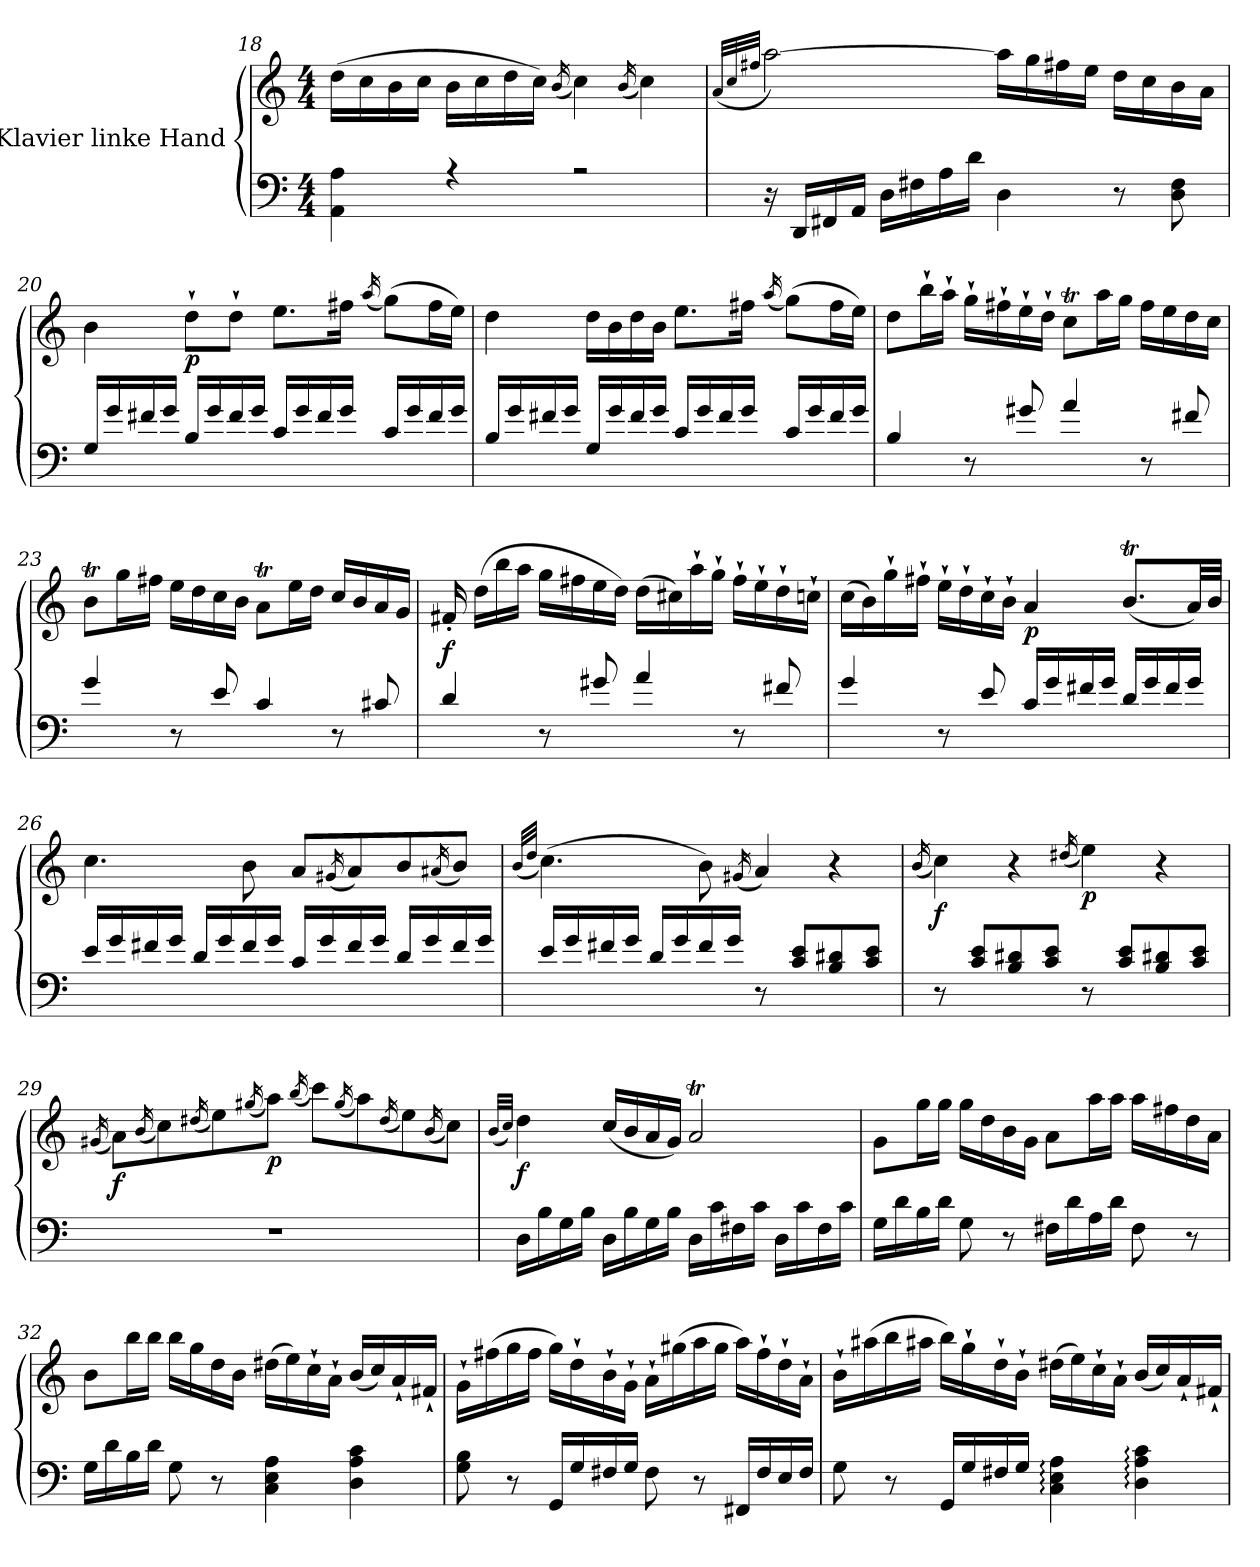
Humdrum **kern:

**kern	**kern	**dynam
*part1	*part1	*part1
*staff2	*staff1	*staff1/2
*I"Klavier linke Hand	*	*
*clefF4	*clefG2	*
*k[]	*k[]	*
*M4/4	*M4/4	*
=18	=18	=18
*^	*	*
1ryy	4AA\ 4A\	(>16dd\LL	.
.	.	16cc\	.
.	.	16b\	.
.	.	16cc\JJ	.
.	4rA	16b\LL	.
.	.	16cc\	.
.	.	16dd\	.
.	.	16cc\JJ)	.
.	.	(<16qb/	.
.	2rA	4cc\)	.
.	.	(<16qb/	.
.	.	4cc\)	.
*v	*v	*	*
!!LO:LB:g=z
=19	=19	=19
.	(<32qa/LLL	.
.	32qcc/	.
.	32qff#X/JJJ	.
16r	[2aa\)	.
16DD/LL	.	.
16FF#X/	.	.
16AA/JJ	.	.
16D\LL	.	.
16F#X\	.	.
16A\	.	.
16d\JJ	.	.
4D\	16aa\LL]	.
.	16gg\	.
.	16ff#\	.
.	16ee\JJ	.
8r	16dd\LL	.
.	16cc\	.
8D\ 8F#\	16b\	.
.	16a\JJ	.
=20	=20	=20
16G/LL	4b\	.
16g/	.	.
16f#X/	.	.
16g/JJ	.	.
!	!	!LO:DY:b
16B/LL	8dd`\L	p
16g/	.	.
16f#/	8dd`\J	.
16g/JJ	.	.
16c/LL	8.ee\L	.
16g/	.	.
16f#/	.	.
16g/JJ	16ff#X\Jk	.
.	(<16qaa/	.
16c/LL	(>8gg\L)	.
16g/	.	.
16f#/	16ff#\L	.
16g/JJ	16ee\JJ)	.
!!LO:LB:g=z
=21	=21	=21
16B/LL	4dd\	.
16g/	.	.
16f#X/	.	.
16g/JJ	.	.
16G/LL	16dd\LL	.
16g/	16b\	.
16f#/	16dd\	.
16g/JJ	16b\JJ	.
16c/LL	8.ee\L	.
16g/	.	.
16f#/	.	.
16g/JJ	16ff#X\Jk	.
.	(<16qaa/	.
16c/LL	(>8gg\L)	.
16g/	.	.
16f#/	16ff#\L	.
16g/JJ	16ee\JJ)	.
=22	=22	=22
4B/	8dd\L	.
.	16bb`\L	.
.	16aa`\JJ	.
8r	16gg`\LL	.
.	16ff#X`\	.
8g#X/	16ee`\	.
.	16dd`\JJ	.
4a/	8ccT\L	.
.	16aa\L	.
.	16gg\JJ	.
8r	16ff#\LL	.
.	16ee\	.
8f#X/	16dd\	.
.	16cc\JJ	.
=23	=23	=23
4g/	8bt\L	.
.	16gg\L	.
.	16ff#X\JJ	.
8r	16ee\LL	.
.	16dd\	.
8e/	16cc\	.
.	16b\JJ	.
4c/	8aT\L	.
.	16ee\L	.
.	16dd\JJ	.
8r	16cc/LL	.
.	16b/	.
8c#X/	16a/	.
.	16g/JJ	.
!!LO:LB:g=z
=24	=24	=24
!	!	!LO:DY:a=2
4d/	16f#X'/	f
.	(>16dd\LL	.
.	16bb\	.
.	16aa\JJ	.
8r	16gg\LL	.
.	16ff#X\	.
8g#X/	16ee\	.
.	16dd\JJ)	.
4a/	(>16dd\LL	.
.	16cc#X\)	.
.	16aa`\	.
.	16gg`\JJ	.
8r	16ff#`\LL	.
.	16ee`\	.
8f#X/	16dd`\	.
.	16ccn`\JJ	.
=25	=25	=25
4g/	(>16cc\LL	.
.	16b\)	.
.	16gg`\	.
.	16ff#X`\JJ	.
8r	16ee`\LL	.
.	16dd`\	.
8e/	16cc`\	.
.	16b`\JJ	.
!	!	!LO:DY:b
16c/LL	4a/	p
16g/	.	.
16f#X/	.	.
16g/JJ	.	.
16d/LL	(<8.bt/L	.
16g/	.	.
16f#/	.	.
16g/JJ	32a/LL)	.
.	32b/JJJ	.
!!LO:LB:g=z
=26	=26	=26
16e/LL	4.cc\	.
16g/	.	.
16f#X/	.	.
16g/JJ	.	.
16d/LL	.	.
16g/	.	.
16f#/	8b\	.
16g/JJ	.	.
16c/LL	8a/L	.
16g/	.	.
.	(<16qg#X/	.
16f#/	8a/)	.
16g/JJ	.	.
16d/LL	8b/	.
16g/	.	.
.	(<16qa#X/	.
16f#/	8b/J)	.
16g/JJ	.	.
=27	=27	=27
.	(<32qb/LLL	.
.	32qdd/JJJ	.
16e/LL	(>4.cc\)	.
16g/	.	.
16f#X/	.	.
16g/JJ	.	.
16d/LL	.	.
16g/	.	.
16f#/	8b\)	.
16g/JJ	.	.
.	(<16qg#X/	.
8r	4a/)	.
8c/ 8e/L	.	.
8B/ 8d#X/	4r	.
8c/ 8e/J	.	.
=28	=28	=28
.	(<16qb/	.
!	!	!LO:DY:b
8r	4cc\)	f
8c/ 8e/L	.	.
8B/ 8d#X/	4r	.
8c/ 8e/J	.	.
.	(<16qdd#X/	.
!	!	!LO:DY:b
8r	4ee\)	p
8c/ 8e/L	.	.
8B/ 8d#X/	4r	.
8c/ 8e/J	.	.
!!LO:LB:g=z
=29	=29	=29
.	(<16qg#X/	.
!	!	!LO:DY:b
1r	8a\L)	f
.	(<16qb/	.
.	8cc\)	.
.	(<16qdd#X/	.
.	8ee\)	.
.	(<16qgg#X/	.
!	!	!LO:DY:b
.	8aa\J)	p
.	(<16qbb/	.
.	8ccc\L)	.
.	(<16qgg#/	.
.	8aa\)	.
.	(<16qdd#/	.
.	8ee\)	.
.	(<16qb/	.
.	8cc\J)	.
=30	=30	=30
.	(<32qb/LLL	.
.	32qcc/JJJ)	.
!	!	!LO:DY:b
16D\LL	4dd\	f
16B\	.	.
16G\	.	.
16B\JJ	.	.
16D\LL	(<16cc/LL	.
16B\	16b/	.
16G\	16a/	.
16B\JJ	16g/JJ)	.
16D\LL	2aT/	.
16c\	.	.
16F#X\	.	.
16c\JJ	.	.
16D\LL	.	.
16c\	.	.
16F#\	.	.
16c\JJ	.	.
!!LO:PB:g=z
=31	=31	=31
16G\LL	8g\L	.
16d\	.	.
16B\	16gg\L	.
16d\JJ	16gg\JJ	.
8G\	16gg\LL	.
.	16dd\	.
8r	16b\	.
.	16g\JJ	.
16F#X\LL	8a\L	.
16d\	.	.
16A\	16aa\L	.
16d\JJ	16aa\JJ	.
8F#\	16aa\LL	.
.	16ff#X\	.
8r	16dd\	.
.	16a\JJ	.
=32	=32	=32
16G\LL	8b\L	.
16d\	.	.
16B\	16bb\L	.
16d\JJ	16bb\JJ	.
8G\	16bb\LL	.
.	16gg\	.
8r	16dd\	.
.	16b\JJ	.
4C\ 4E\ 4A\	(>16dd#X\LL	.
.	16ee\)	.
.	16cc`\	.
.	16a`\JJ	.
4D\ 4A\ 4c\	(<16b/LL	.
.	16cc/)	.
.	16a`/	.
.	16f#X`/JJ	.
!!LO:LB:g=z
=33	=33	=33
8G\ 8B\	16g`\LL	.
.	(>16ff#X\	.
8r	16gg\	.
.	16ff#\JJ	.
16GG/LL	16gg\LL)	.
16G/	16dd`\	.
16F#X/	16b`\	.
16G/JJ	16g`\JJ	.
8F#\	16a`\LL	.
.	(>16gg#X\	.
8r	16aa\	.
.	16gg#\JJ	.
16FF#X/LL	16aa\LL)	.
16F#/	16ff#`\	.
16E/	16dd`\	.
16F#/JJ	16a`\JJ	.
=34	=34	=34
8G\	16b`\LL	.
.	(>16aa#X\	.
8r	16bb\	.
.	16aa#X\JJ	.
16GG/LL	16bb\LL)	.
16G/	16gg`\	.
16F#X/	16dd`\	.
16G/JJ	16b`\JJ	.
4C\: 4E\: 4A\:	(>16dd#X\LL	.
.	16ee\)	.
.	16cc`\	.
.	16a`\JJ	.
4D\: 4A\: 4c\:	(<16b/LL	.
.	16cc/)	.
.	16a`/	.
.	16f#X`/JJ	.
=	=	=
*-	*-	*-
